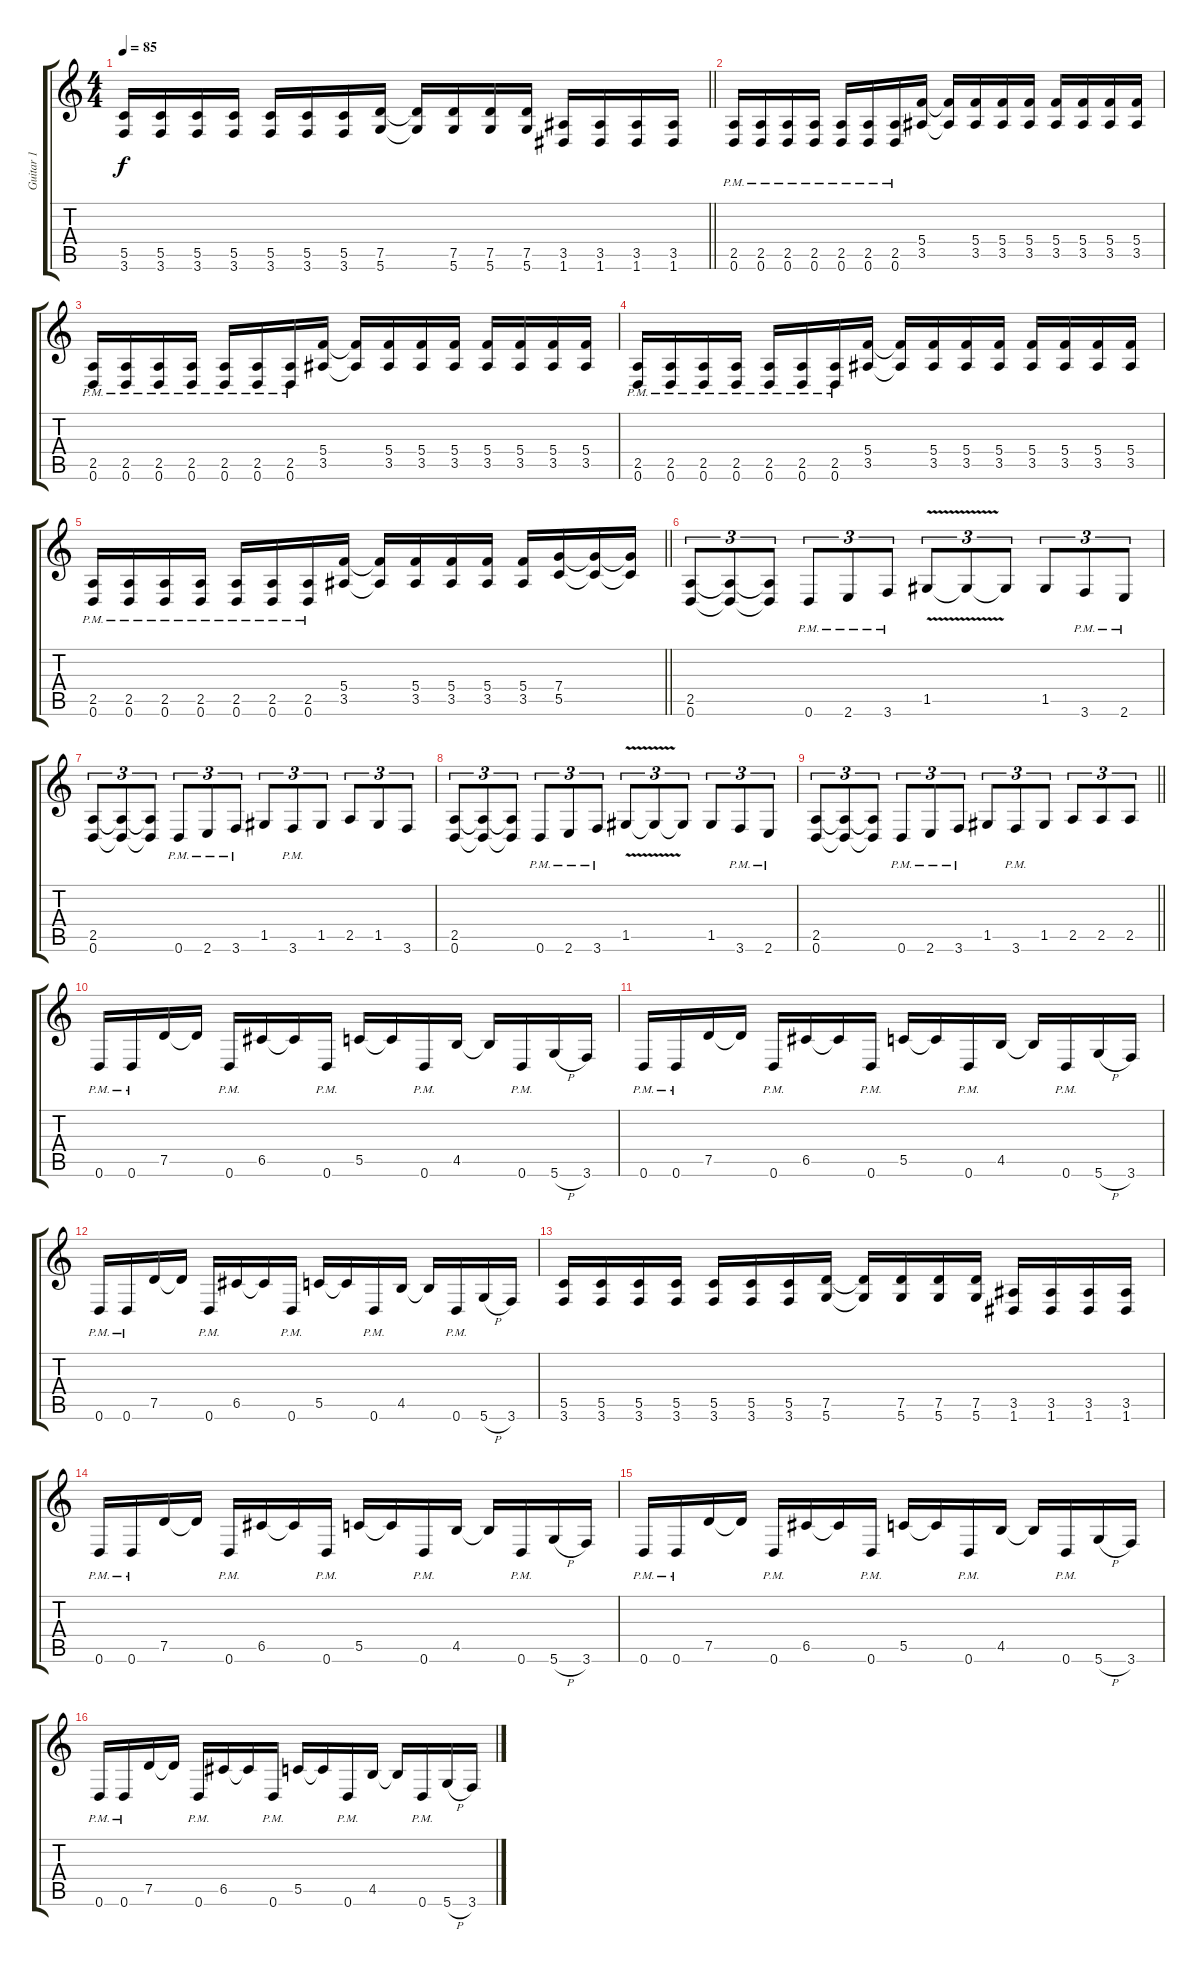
\track ("Guitar 1" "Guitar 1") {instrument distortionguitar}
\staff {score tabs}
\tuning (D4 A3 F3 C3 G2 D2) {hide}
\ts (4 4)
\tempo 85
\clef g2
\barLineRight lightlight
\ks c
(5.5 3.6).16{dy f} (5.5 3.6).16 (5.5 3.6).16 (5.5 3.6).16 (5.5 3.6).16 (5.5 3.6).16 (5.5 3.6).16 (7.5 5.6).16 (7.5{t} 5.6{t}).16 (7.5 5.6).16 (7.5 5.6).16 (7.5 5.6).16 (3.5 1.6).16 (3.5 1.6).16 (3.5 1.6).16 (3.5 1.6).16 |
(2.5{pm} 0.6{pm}).16 (2.5{pm} 0.6{pm}).16 (2.5{pm} 0.6{pm}).16 (2.5{pm} 0.6{pm}).16 (2.5{pm} 0.6{pm}).16 (2.5{pm} 0.6{pm}).16 (2.5{pm} 0.6{pm}).16 (5.4 3.5).16 (5.4{t} 3.5{t}).16 (5.4 3.5).16 (5.4 3.5).16 (5.4 3.5).16 (5.4 3.5).16 (5.4 3.5).16 (5.4 3.5).16 (5.4 3.5).16 |
(2.5{pm} 0.6{pm}).16 (2.5{pm} 0.6{pm}).16 (2.5{pm} 0.6{pm}).16 (2.5{pm} 0.6{pm}).16 (2.5{pm} 0.6{pm}).16 (2.5{pm} 0.6{pm}).16 (2.5{pm} 0.6{pm}).16 (5.4 3.5).16 (5.4{t} 3.5{t}).16 (5.4 3.5).16 (5.4 3.5).16 (5.4 3.5).16 (5.4 3.5).16 (5.4 3.5).16 (5.4 3.5).16 (5.4 3.5).16 |
(2.5{pm} 0.6{pm}).16 (2.5{pm} 0.6{pm}).16 (2.5{pm} 0.6{pm}).16 (2.5{pm} 0.6{pm}).16 (2.5{pm} 0.6{pm}).16 (2.5{pm} 0.6{pm}).16 (2.5{pm} 0.6{pm}).16 (5.4 3.5).16 (5.4{t} 3.5{t}).16 (5.4 3.5).16 (5.4 3.5).16 (5.4 3.5).16 (5.4 3.5).16 (5.4 3.5).16 (5.4 3.5).16 (5.4 3.5).16 |
\barLineRight lightlight
(2.5{pm} 0.6{pm}).16 (2.5{pm} 0.6{pm}).16 (2.5{pm} 0.6{pm}).16 (2.5{pm} 0.6{pm}).16 (2.5{pm} 0.6{pm}).16 (2.5{pm} 0.6{pm}).16 (2.5{pm} 0.6{pm}).16 (5.4 3.5).16 (5.4{t} 3.5{t}).16 (5.4 3.5).16 (5.4 3.5).16 (5.4 3.5).16 (5.4 3.5).16 (7.4 5.5).16 (7.4{t} 5.5{t}).16 (7.4{t} 5.5{t}).16 |
(2.5 0.6).8{tu (3 2)} (2.5{t} 0.6{t}).8{tu (3 2)} (2.5{t} 0.6{t}).8{tu (3 2)} 0.6{pm}.8{tu (3 2)} 2.6{pm}.8{tu (3 2)} 3.6{pm}.8{tu (3 2)} 1.5{v}.8{tu (3 2)} 1.5{t}.8{tu (3 2)} 1.5{t}.8{tu (3 2)} 1.5.8{tu (3 2)} 3.6{pm}.8{tu (3 2)} 2.6{pm}.8{tu (3 2)} |
(2.5 0.6).8{tu (3 2)} (2.5{t} 0.6{t}).8{tu (3 2)} (2.5{t} 0.6{t}).8{tu (3 2)} 0.6{pm}.8{tu (3 2)} 2.6{pm}.8{tu (3 2)} 3.6{pm}.8{tu (3 2)} 1.5.8{tu (3 2)} 3.6{pm}.8{tu (3 2)} 1.5.8{tu (3 2)} 2.5.8{tu (3 2)} 1.5.8{tu (3 2)} 3.6.8{tu (3 2)} |
(2.5 0.6).8{tu (3 2)} (2.5{t} 0.6{t}).8{tu (3 2)} (2.5{t} 0.6{t}).8{tu (3 2)} 0.6{pm}.8{tu (3 2)} 2.6{pm}.8{tu (3 2)} 3.6{pm}.8{tu (3 2)} 1.5{v}.8{tu (3 2)} 1.5{t}.8{tu (3 2)} 1.5{t}.8{tu (3 2)} 1.5.8{tu (3 2)} 3.6{pm}.8{tu (3 2)} 2.6{pm}.8{tu (3 2)} |
\barLineRight lightlight
(2.5 0.6).8{tu (3 2)} (2.5{t} 0.6{t}).8{tu (3 2)} (2.5{t} 0.6{t}).8{tu (3 2)} 0.6{pm}.8{tu (3 2)} 2.6{pm}.8{tu (3 2)} 3.6{pm}.8{tu (3 2)} 1.5.8{tu (3 2)} 3.6{pm}.8{tu (3 2)} 1.5.8{tu (3 2)} 2.5.8{tu (3 2)} 2.5.8{tu (3 2)} 2.5.8{tu (3 2)} |
0.6{pm}.16 0.6{pm}.16 7.5.16 7.5{t}.16 0.6{pm}.16 6.5.16 6.5{t}.16 0.6{pm}.16 5.5.16 5.5{t}.16 0.6{pm}.16 4.5.16 4.5{t}.16 0.6{pm}.16 5.6{h}.16 3.6.16 |
0.6{pm}.16 0.6{pm}.16 7.5.16 7.5{t}.16 0.6{pm}.16 6.5.16 6.5{t}.16 0.6{pm}.16 5.5.16 5.5{t}.16 0.6{pm}.16 4.5.16 4.5{t}.16 0.6{pm}.16 5.6{h}.16 3.6.16 |
0.6{pm}.16 0.6{pm}.16 7.5.16 7.5{t}.16 0.6{pm}.16 6.5.16 6.5{t}.16 0.6{pm}.16 5.5.16 5.5{t}.16 0.6{pm}.16 4.5.16 4.5{t}.16 0.6{pm}.16 5.6{h}.16 3.6.16 |
(5.5 3.6).16 (5.5 3.6).16 (5.5 3.6).16 (5.5 3.6).16 (5.5 3.6).16 (5.5 3.6).16 (5.5 3.6).16 (7.5 5.6).16 (7.5{t} 5.6{t}).16 (7.5 5.6).16 (7.5 5.6).16 (7.5 5.6).16 (3.5 1.6).16 (3.5 1.6).16 (3.5 1.6).16 (3.5 1.6).16 |
0.6{pm}.16 0.6{pm}.16 7.5.16 7.5{t}.16 0.6{pm}.16 6.5.16 6.5{t}.16 0.6{pm}.16 5.5.16 5.5{t}.16 0.6{pm}.16 4.5.16 4.5{t}.16 0.6{pm}.16 5.6{h}.16 3.6.16 |
0.6{pm}.16 0.6{pm}.16 7.5.16 7.5{t}.16 0.6{pm}.16 6.5.16 6.5{t}.16 0.6{pm}.16 5.5.16 5.5{t}.16 0.6{pm}.16 4.5.16 4.5{t}.16 0.6{pm}.16 5.6{h}.16 3.6.16 |
0.6{pm}.16 0.6{pm}.16 7.5.16 7.5{t}.16 0.6{pm}.16 6.5.16 6.5{t}.16 0.6{pm}.16 5.5.16 5.5{t}.16 0.6{pm}.16 4.5.16 4.5{t}.16 0.6{pm}.16 5.6{h}.16 3.6.16
